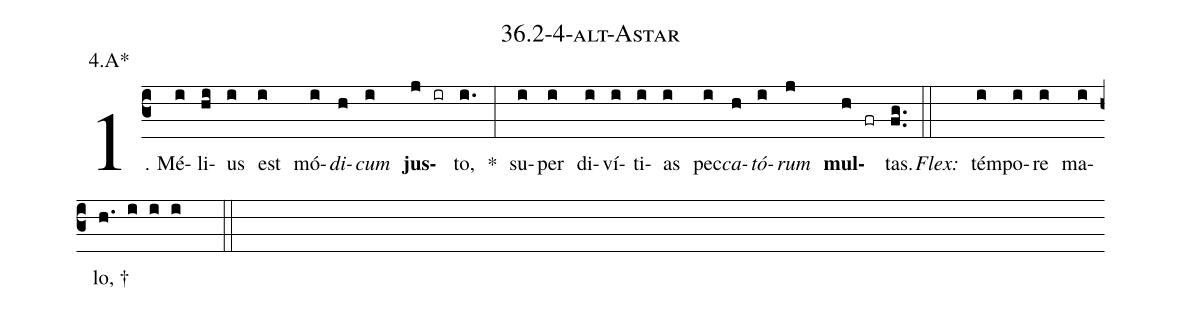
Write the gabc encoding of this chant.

name: 36.2-4-alt-Astar;
annotation: 4.A*;
%%
(c3)1. Mé(i)li(hi)us(i) est(i) mó(i)<i>di</i>(h)<i>cum</i>(i) <b>jus</b>(j ir)to,(i.) *(:) su(i)per(i) di(i)ví(i)ti(i)as(i) pec(i)<i>ca</i>(h)<i>tó</i>(i)<i>rum</i>(j) <b>mul</b>(h fr)tas.(fg..) (::)
<i>Flex:</i>()  tém(i)po(i)re(i) ma(i)lo, †(h. i i i  ::)

%E(i) u(h) o(i) u(j) a(h) e.(fg..) (::)
